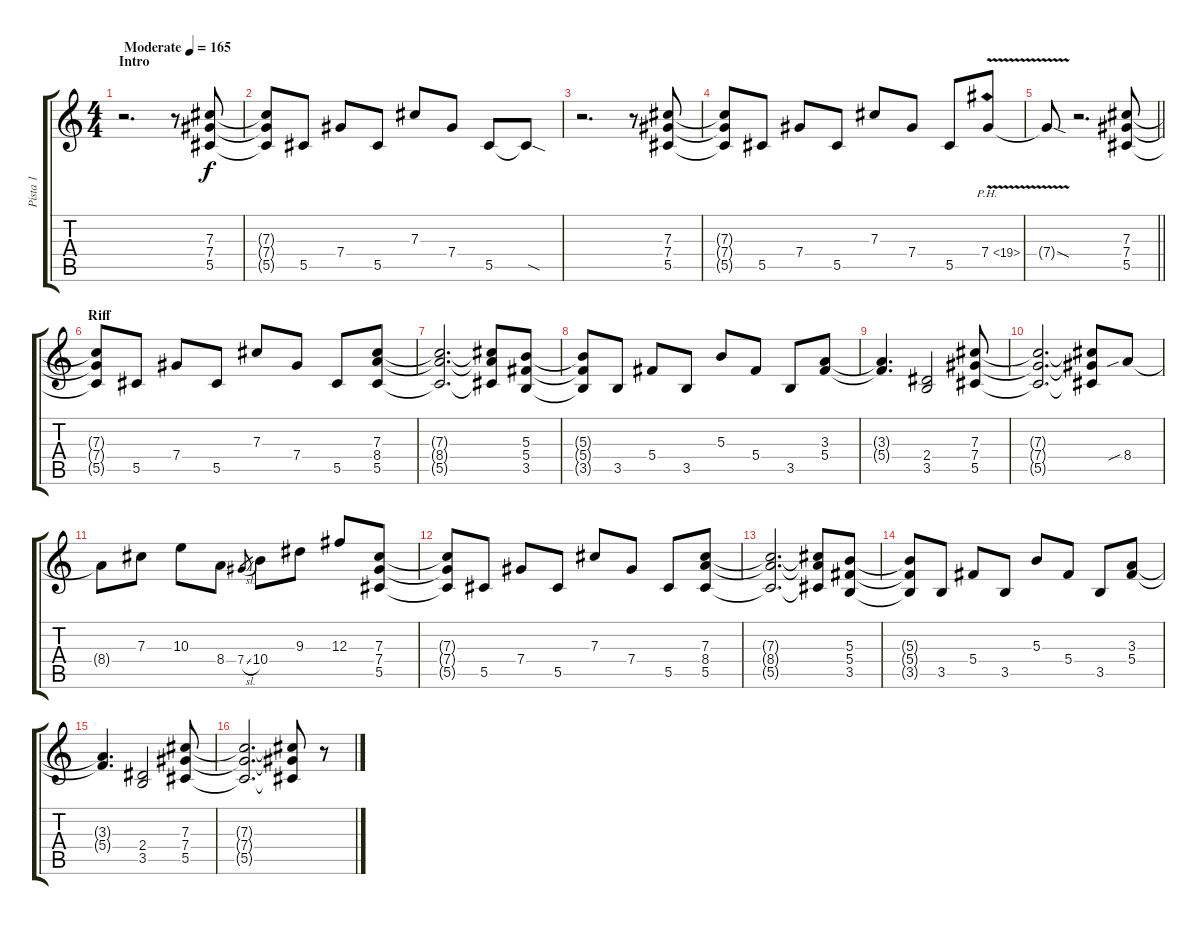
\track ("Pista 1" "Pista 1") {instrument overdrivenguitar}
\staff {score tabs}
\tuning (Eb4 Bb3 Gb3 Db3 Ab2 Eb2) {hide}
\ts (4 4)
\section ("" "Intro")
\tempo (165 "Moderate")
\clef g2
\ks c
r.2{d dy f instrument overdrivenguitar} r.8 (7.3 7.4 5.5).8 |
(7.3{t} 7.4{t} 5.5{t}).8 5.5.8 7.4.8 5.5.8 7.3.8 7.4.8 5.5.8 5.5{sod t}.8 |
r.2{d} r.8 (7.3 7.4 5.5).8 |
(7.3{t} 7.4{t} 5.5{t}).8 5.5.8 7.4.8 5.5.8 7.3.8 7.4.8 5.5.8 7.4{ph 12 v}.8 |
\barLineRight lightlight
7.4{sod t}.8 r.2{d} (7.3 7.4 5.5).8 |
\section ("" "Riff")
(7.3{t} 7.4{t} 5.5{t}).8 5.5.8 7.4.8 5.5.8 7.3.8 7.4.8 5.5.8 (7.3 8.4 5.5).8 |
(7.3{t} 8.4{t} 5.5{t}).2{d} (7.3{t} 8.4{t} 5.5{t}).8 (5.3 5.4 3.5).8 |
(5.3{t} 5.4{t} 3.5{t}).8 3.5.8 5.4.8 3.5.8 5.3.8 5.4.8 3.5.8 (3.3 5.4).8 |
(3.3{t} 5.4{t}).4{d} (2.4 3.5).2 (7.3 7.4 5.5).8 |
(7.3{t} 7.4{t} 5.5{t}).2{d} (7.3{t} 7.4{t} 5.5{t}).8 8.4{sib}.8 |
8.4{t}.8 7.3.8 10.3.8 8.4.8 7.4{sl}.8{gr} 10.4.8 9.3.8 12.3.8 (7.3 7.4 5.5).8 |
(7.3{t} 7.4{t} 5.5{t}).8 5.5.8 7.4.8 5.5.8 7.3.8 7.4.8 5.5.8 (7.3 8.4 5.5).8 |
(7.3{t} 8.4{t} 5.5{t}).2{d} (7.3{t} 8.4{t} 5.5{t}).8 (5.3 5.4 3.5).8 |
(5.3{t} 5.4{t} 3.5{t}).8 3.5.8 5.4.8 3.5.8 5.3.8 5.4.8 3.5.8 (3.3 5.4).8 |
(3.3{t} 5.4{t}).4{d} (2.4 3.5).2 (7.3 7.4 5.5).8 |
(7.3{t} 7.4{t} 5.5{t}).2{d} (7.3{t} 7.4{t} 5.5{t}).8 r.8
